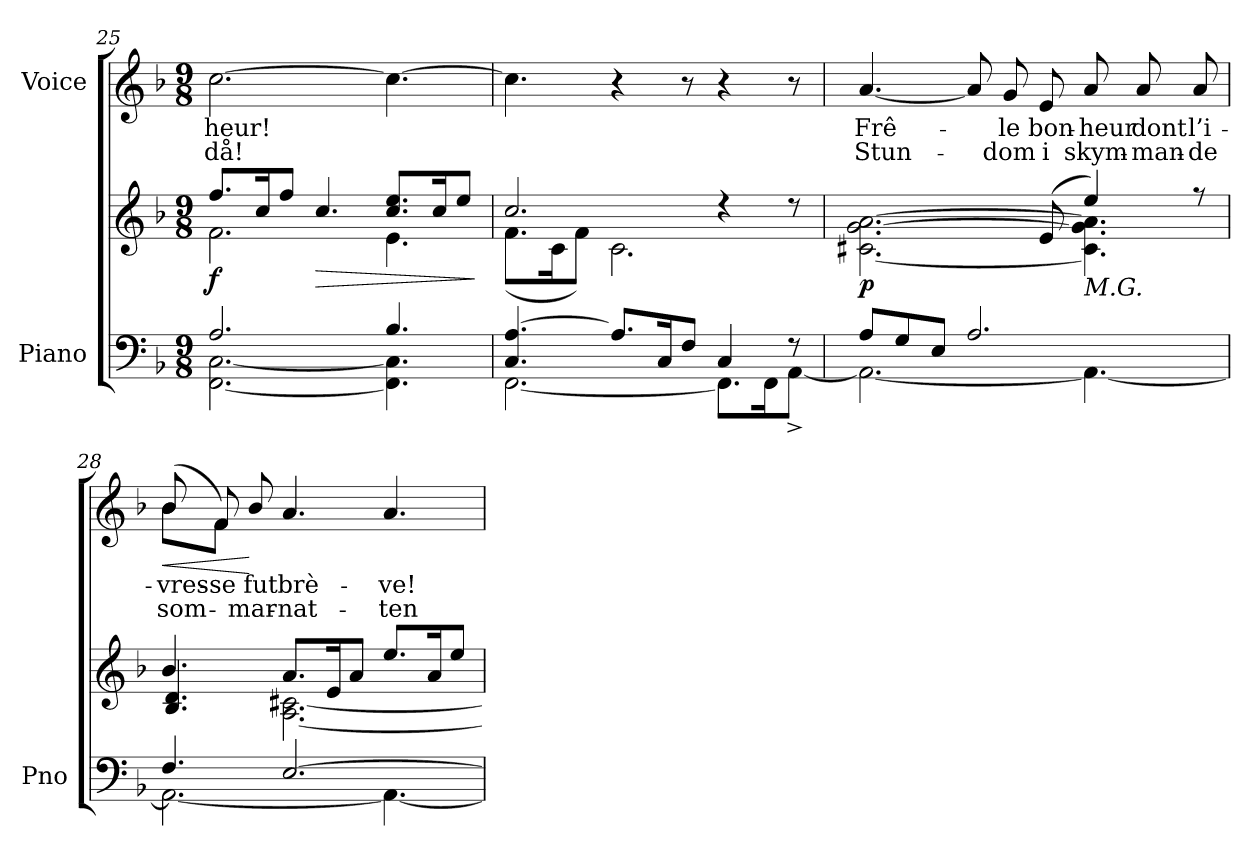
**kern	**kern	**dynam	**kern	**text	**text	**dynam
*part2	*part2	*part2	*part1	*part1	*part1	*part1
*staff3	*staff2	*staff2/3	*staff1	*staff1	*staff1	*staff1
*I"Piano	*	*	*I"Voice	*	*	*
*I'Pno	*	*	*	*	*	*
!!LO:PB:g=z
*clefF4	*clefG2	*	*clefG2	*	*	*
*k[b-]	*k[b-]	*	*k[b-]	*	*	*
*M9/8	*M9/8	*	*M9/8	*	*	*
=25	=25	=25	=25	=25	=25	=25
*^	*^	*	*	*	*	*
!	!	!	!	!LO:DY:b	!	!LO:LY:b	!LO:LY:b	!
2.A/	[2.FF\ [>2.C\	8.ff/L	2.f\	f	[2.cc\	-heur!	-då!	.
.	.	16cc/K	.	.	.	.	.	.
.	.	8ff/J	.	.	.	.	.	.
!	!	!	!	!LO:HP:b	!	!	!	!
.	.	4.cc/	.	>	.	.	.	.
4.B-/	4.FF\] 4.C\]	8.cc/ 8.ee/L	4.e\	.	4.cc\_	.	.	.
.	.	16cc/K	.	.	.	.	.	.
.	.	8ee/J	.	.	.	.	.	.
*v	*v	*	*	*	*	*	*	*
*	*v	*v	*	*	*	*	*
.	.	]	.	.	.	.
=26	=26	=26	=26	=26	=26	=26
*^	*^	*	*	*	*	*
4.C/ [>4.A/	[2.FF\	2.cc/	(>8.f\L	.	4.cc\]	.	.	.
.	.	.	16c\K	.	.	.	.	.
.	.	.	8f\J)	.	.	.	.	.
8.A/L]	.	.	2.c\	.	4r	.	.	.
16C/K	.	.	.	.	.	.	.	.
8F/J	.	.	.	.	8r	.	.	.
4C/	8.FF\L]	4r	.	.	4r	.	.	.
.	16FF\K	.	.	.	.	.	.	.
8r	[8AA^\J	8r	.	.	8r	.	.	.
=27	=27	=27	=27	=27	=27	=27	=27	=27
!	!	!	!	!LO:DY:b	!	!LO:LY:b	!LO:LY:b	!
8A/L	2.AA\_	2ryy	[2.c#X\ [>2.g\ [>2.a\	p	[4.a/	Frê-	Stun-	.
8G/	.	.	.	.	.	.	.	.
8E/J	.	.	.	.	.	.	.	.
2.A/	.	.	.	.	8a/]	.	.	.
!	!	!	!	!	!	!LO:LY:b	!LO:LY:b	!
.	.	8ryy	.	.	8g/	-le	-dom	.
!	!	!	!	!	!	!LO:LY:b	!LO:LY:b	!
.	.	(8e/	.	.	8e/	bon-	i	.
!	!	!LO:TX:b:i:t=M.G.	!	!	!	!	!	!
!	!	!	!	!	!	!LO:LY:b	!LO:LY:b	!
.	4.AA\_	4ee/)	4.c#\] 4.g\] 4.a\]	.	8a/	-heur	skym-	.
!	!	!	!	!	!	!LO:LY:b	!LO:LY:b	!
.	.	.	.	.	8a/	dont	-man-	.
!	!	!	!	!	!	!LO:LY:b	!LO:LY:b	!
.	.	8r	.	.	8a/	l’i-	-de	.
!!LO:LB:g=z
=28	=28	=28	=28	=28	=28	=28	=28	=28
!	!	!	!	!	!	!LO:LY:b	!LO:LY:b	!LO:HP:b
*	*	*	*	*	*^	*	*	*
4.F/	2.AA\_	4.b-/	4.B-/ 4.d/	.	(<8b-/	8b-\L	-vres-	som-	<
!	!	!	!	!	!	!	!LO:LY:b	!	!
.	.	.	.	.	8f/)	8f\J	-se	.	.
!	!	!	!	!	!	!	!LO:LY:b	!LO:LY:b	!
.	.	.	.	.	8b-/	2..ryy	fut	-mar-	[
!	!	!	!	!	!	!	!LO:LY:b	!LO:LY:b	!
[2.E/	.	8.a/L	[2.A\ [2.c#X\	.	4.a/	.	brè-	-nat-	.
.	.	16e/K	.	.	.	.	.	.	.
.	.	8a/J	.	.	.	.	.	.	.
!	!	!	!	!	!	!	!LO:LY:b	!LO:LY:b	!
.	4.AA\_	8.ee/L	.	.	4.a/	.	-ve!	-ten	.
.	.	16a/K	.	.	.	.	.	.	.
.	.	8ee/J	.	.	.	.	.	.	.
*v	*v	*	*	*	*v	*v	*	*	*
*	*v	*v	*	*	*	*	*
=	=	=	=	=	=	=
*-	*-	*-	*-	*-	*-	*-
